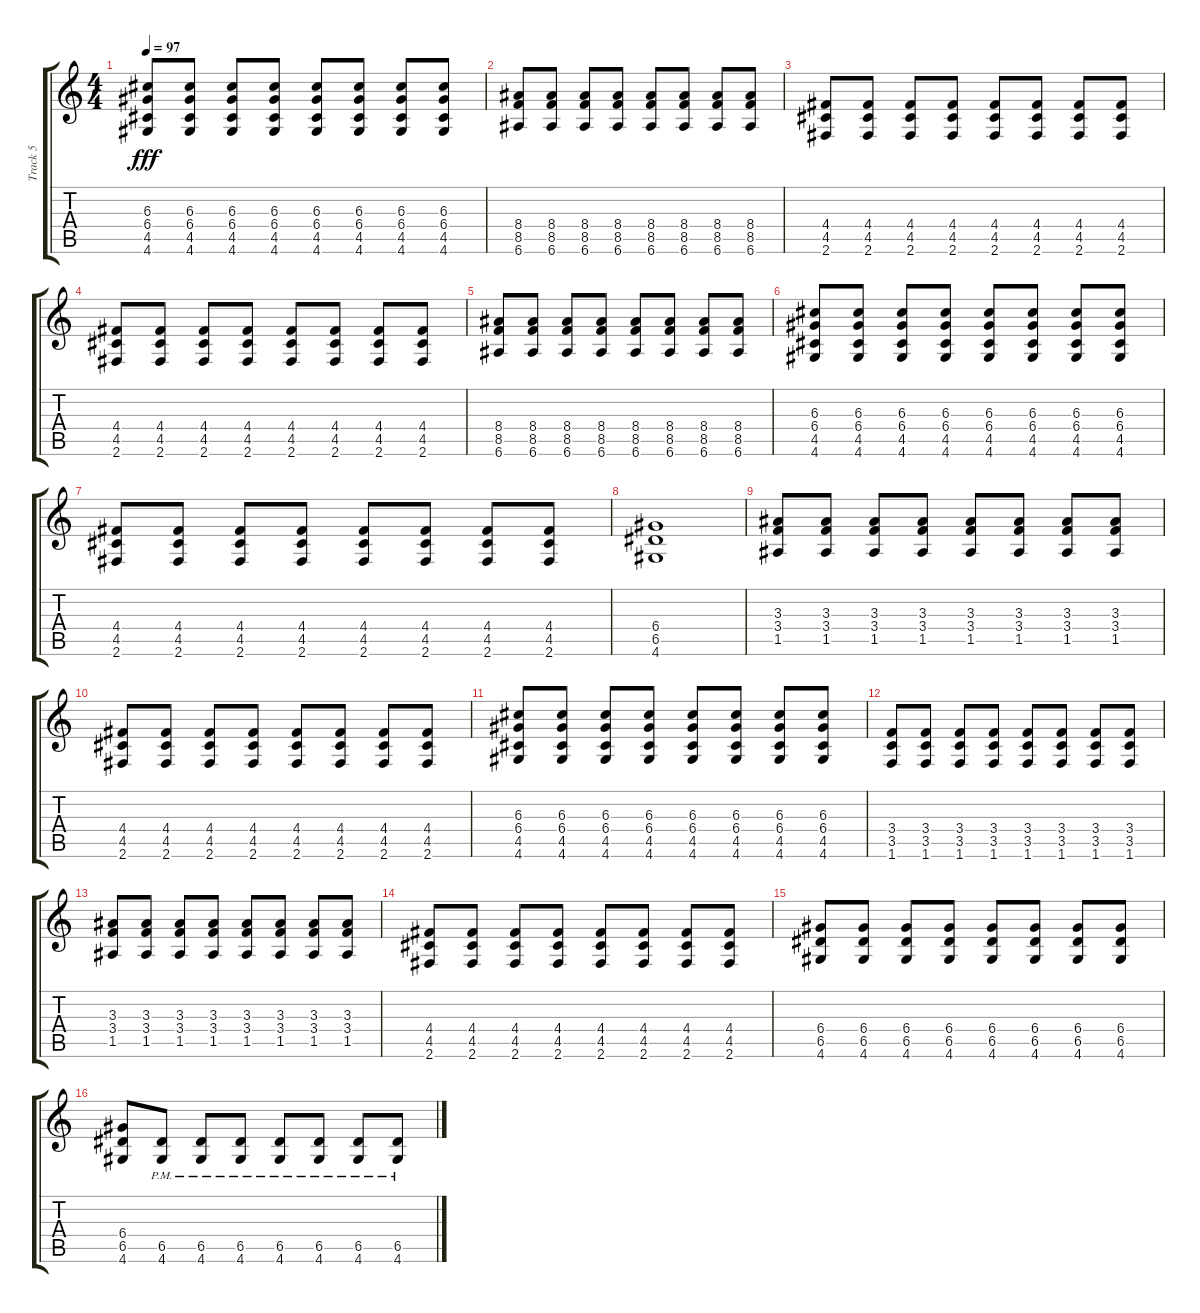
\track ("Track 5" "Track 5") {instrument overdrivenguitar}
\staff {score tabs}
\tuning (E4 B3 G3 D3 A2 E2) {hide}
\ts (4 4)
\tempo 97
\clef g2
\ks c
(6.3 6.4 4.5 4.6).8{dy fff instrument overdrivenguitar} (6.3 6.4 4.5 4.6).8 (6.3 6.4 4.5 4.6).8 (6.3 6.4 4.5 4.6).8 (6.3 6.4 4.5 4.6).8 (6.3 6.4 4.5 4.6).8 (6.3 6.4 4.5 4.6).8 (6.3 6.4 4.5 4.6).8 |
(8.4 8.5 6.6).8 (8.4 8.5 6.6).8 (8.4 8.5 6.6).8 (8.4 8.5 6.6).8 (8.4 8.5 6.6).8 (8.4 8.5 6.6).8 (8.4 8.5 6.6).8 (8.4 8.5 6.6).8 |
(4.4 4.5 2.6).8 (4.4 4.5 2.6).8 (4.4 4.5 2.6).8 (4.4 4.5 2.6).8 (4.4 4.5 2.6).8 (4.4 4.5 2.6).8 (4.4 4.5 2.6).8 (4.4 4.5 2.6).8 |
(4.4 4.5 2.6).8 (4.4 4.5 2.6).8 (4.4 4.5 2.6).8 (4.4 4.5 2.6).8 (4.4 4.5 2.6).8 (4.4 4.5 2.6).8 (4.4 4.5 2.6).8 (4.4 4.5 2.6).8 |
(8.4 8.5 6.6).8 (8.4 8.5 6.6).8 (8.4 8.5 6.6).8 (8.4 8.5 6.6).8 (8.4 8.5 6.6).8 (8.4 8.5 6.6).8 (8.4 8.5 6.6).8 (8.4 8.5 6.6).8 |
(6.3 6.4 4.5 4.6).8 (6.3 6.4 4.5 4.6).8 (6.3 6.4 4.5 4.6).8 (6.3 6.4 4.5 4.6).8 (6.3 6.4 4.5 4.6).8 (6.3 6.4 4.5 4.6).8 (6.3 6.4 4.5 4.6).8 (6.3 6.4 4.5 4.6).8 |
(4.4 4.5 2.6).8 (4.4 4.5 2.6).8 (4.4 4.5 2.6).8 (4.4 4.5 2.6).8 (4.4 4.5 2.6).8 (4.4 4.5 2.6).8 (4.4 4.5 2.6).8 (4.4 4.5 2.6).8 |
(6.4 6.5 4.6).1 |
(3.3 3.4 1.5).8 (3.3 3.4 1.5).8 (3.3 3.4 1.5).8 (3.3 3.4 1.5).8 (3.3 3.4 1.5).8 (3.3 3.4 1.5).8 (3.3 3.4 1.5).8 (3.3 3.4 1.5).8 |
(4.4 4.5 2.6).8 (4.4 4.5 2.6).8 (4.4 4.5 2.6).8 (4.4 4.5 2.6).8 (4.4 4.5 2.6).8 (4.4 4.5 2.6).8 (4.4 4.5 2.6).8 (4.4 4.5 2.6).8 |
(6.3 6.4 4.5 4.6).8 (6.3 6.4 4.5 4.6).8 (6.3 6.4 4.5 4.6).8 (6.3 6.4 4.5 4.6).8 (6.3 6.4 4.5 4.6).8 (6.3 6.4 4.5 4.6).8 (6.3 6.4 4.5 4.6).8 (6.3 6.4 4.5 4.6).8 |
(3.4 3.5 1.6).8 (3.4 3.5 1.6).8 (3.4 3.5 1.6).8 (3.4 3.5 1.6).8 (3.4 3.5 1.6).8 (3.4 3.5 1.6).8 (3.4 3.5 1.6).8 (3.4 3.5 1.6).8 |
(3.3 3.4 1.5).8 (3.3 3.4 1.5).8 (3.3 3.4 1.5).8 (3.3 3.4 1.5).8 (3.3 3.4 1.5).8 (3.3 3.4 1.5).8 (3.3 3.4 1.5).8 (3.3 3.4 1.5).8 |
(4.4 4.5 2.6).8 (4.4 4.5 2.6).8 (4.4 4.5 2.6).8 (4.4 4.5 2.6).8 (4.4 4.5 2.6).8 (4.4 4.5 2.6).8 (4.4 4.5 2.6).8 (4.4 4.5 2.6).8 |
(6.4 6.5 4.6).8 (6.4 6.5 4.6).8 (6.4 6.5 4.6).8 (6.4 6.5 4.6).8 (6.4 6.5 4.6).8 (6.4 6.5 4.6).8 (6.4 6.5 4.6).8 (6.4 6.5 4.6).8 |
(6.4 6.5 4.6).8 (6.5{pm} 4.6{pm}).8 (6.5{pm} 4.6{pm}).8 (6.5{pm} 4.6{pm}).8 (6.5{pm} 4.6{pm}).8 (6.5{pm} 4.6{pm}).8 (6.5{pm} 4.6{pm}).8 (6.5{pm} 4.6{pm}).8
